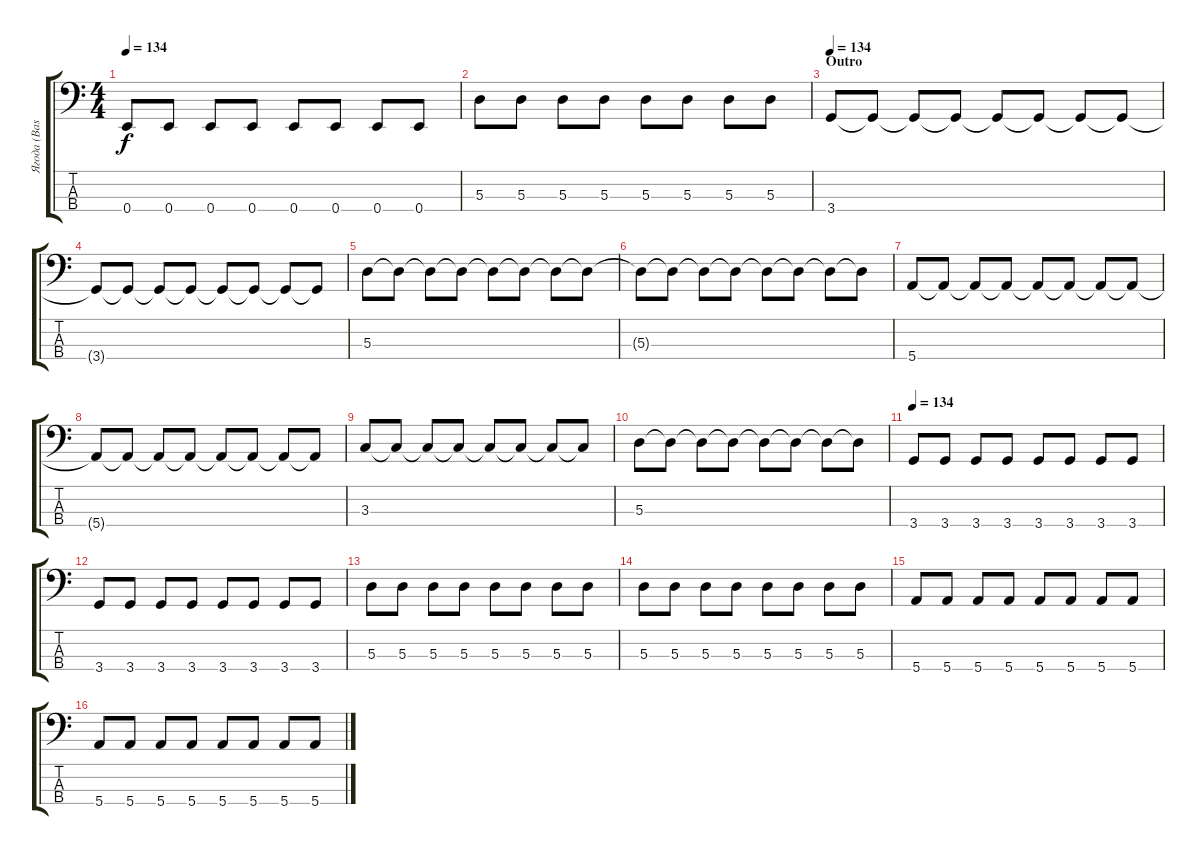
\track ("Ягода (Bass)" "Ягода (Bas") {instrument electricbassfinger}
\staff {score tabs}
\tuning (G2 D2 A1 E1) {hide}
\ts (4 4)
\tempo 134
\clef f4
\ks c
0.4.8{dy f} 0.4.8 0.4.8 0.4.8 0.4.8 0.4.8 0.4.8 0.4.8 |
5.3.8 5.3.8 5.3.8 5.3.8 5.3.8 5.3.8 5.3.8 5.3.8 |
\section ("" "Outro")
\tempo 134
3.4.8 3.4{t}.8 3.4{t}.8 3.4{t}.8 3.4{t}.8 3.4{t}.8 3.4{t}.8 3.4{t}.8 |
3.4{t}.8 3.4{t}.8 3.4{t}.8 3.4{t}.8 3.4{t}.8 3.4{t}.8 3.4{t}.8 3.4{t}.8 |
5.3.8 5.3{t}.8 5.3{t}.8 5.3{t}.8 5.3{t}.8 5.3{t}.8 5.3{t}.8 5.3{t}.8 |
5.3{t}.8 5.3{t}.8 5.3{t}.8 5.3{t}.8 5.3{t}.8 5.3{t}.8 5.3{t}.8 5.3{t}.8 |
5.4.8 5.4{t}.8 5.4{t}.8 5.4{t}.8 5.4{t}.8 5.4{t}.8 5.4{t}.8 5.4{t}.8 |
5.4{t}.8 5.4{t}.8 5.4{t}.8 5.4{t}.8 5.4{t}.8 5.4{t}.8 5.4{t}.8 5.4{t}.8 |
3.3.8 3.3{t}.8 3.3{t}.8 3.3{t}.8 3.3{t}.8 3.3{t}.8 3.3{t}.8 3.3{t}.8 |
5.3.8 5.3{t}.8 5.3{t}.8 5.3{t}.8 5.3{t}.8 5.3{t}.8 5.3{t}.8 5.3{t}.8 |
\tempo 134
3.4.8 3.4.8 3.4.8 3.4.8 3.4.8 3.4.8 3.4.8 3.4.8 |
3.4.8 3.4.8 3.4.8 3.4.8 3.4.8 3.4.8 3.4.8 3.4.8 |
5.3.8 5.3.8 5.3.8 5.3.8 5.3.8 5.3.8 5.3.8 5.3.8 |
5.3.8 5.3.8 5.3.8 5.3.8 5.3.8 5.3.8 5.3.8 5.3.8 |
5.4.8 5.4.8 5.4.8 5.4.8 5.4.8 5.4.8 5.4.8 5.4.8 |
5.4.8 5.4.8 5.4.8 5.4.8 5.4.8 5.4.8 5.4.8 5.4.8
